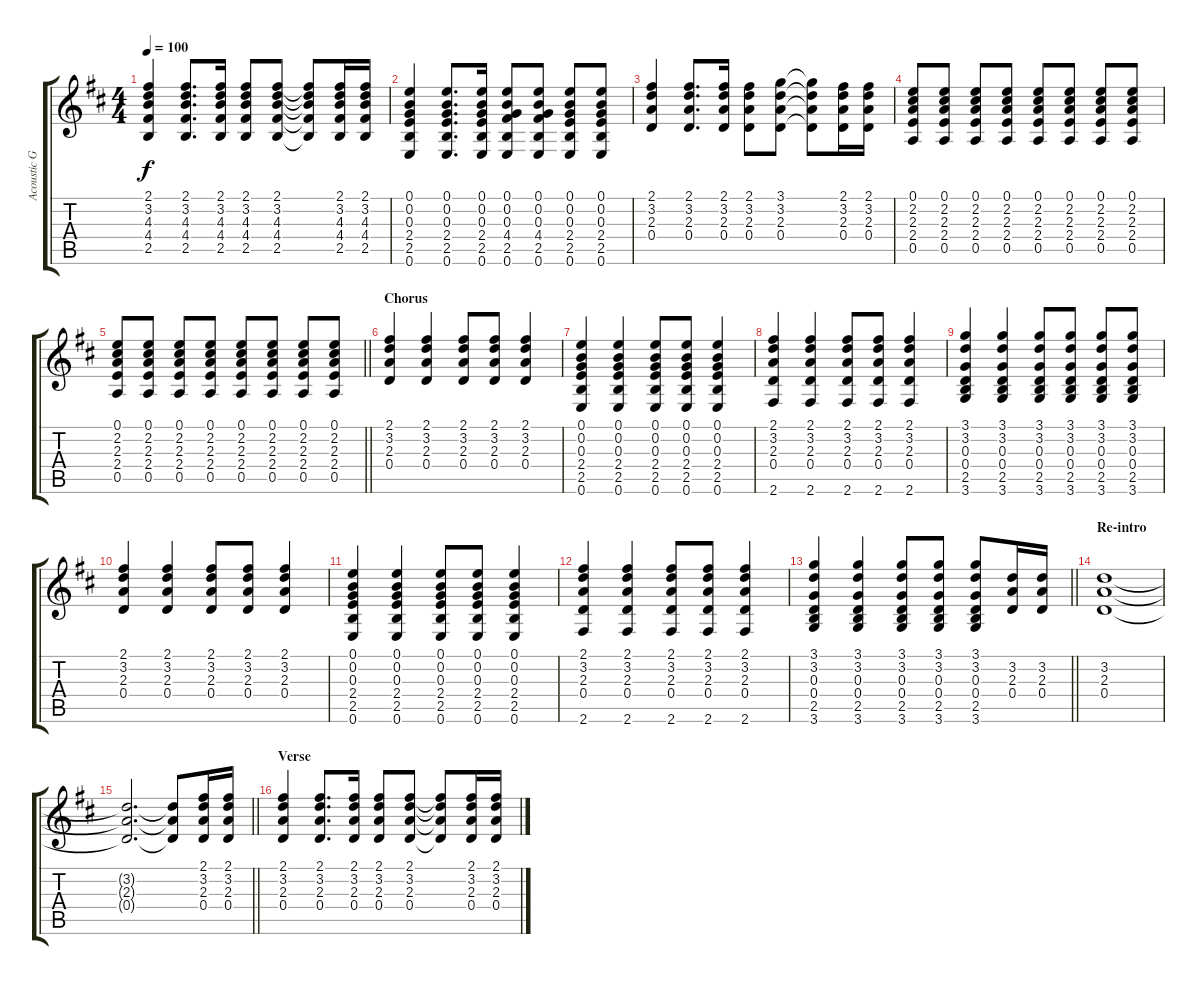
\track ("Acoustic Guitar" "Acoustic G") {instrument acousticguitarsteel bank 255}
\staff {score tabs}
\tuning (E4 B3 G3 D3 A2 E2) {hide}
\ts (4 4)
\tempo 100
\clef g2
\ks d
(2.1 3.2 4.3 4.4 2.5).4{dy f} (2.1 3.2 4.3 4.4 2.5).8{d} (2.1 3.2 4.3 4.4 2.5).16 (2.1 3.2 4.3 4.4 2.5).8 (2.1 3.2 4.3 4.4 2.5).8 (2.1{t} 3.2{t} 4.3{t} 4.4{t} 2.5{t}).8 (2.1 3.2 4.3 4.4 2.5).16 (2.1 3.2 4.3 4.4 2.5).16 |
(0.1 0.2 0.3 2.4 2.5 0.6).4 (0.1 0.2 0.3 2.4 2.5 0.6).8{d} (0.1 0.2 0.3 2.4 2.5 0.6).16 (0.1 0.2 0.3 4.4 2.5 0.6).8 (0.1 0.2 0.3 4.4 2.5 0.6).8 (0.1 0.2 0.3 2.4 2.5 0.6).8 (0.1 0.2 0.3 2.4 2.5 0.6).8 |
(2.1 3.2 2.3 0.4).4 (2.1 3.2 2.3 0.4).8{d} (2.1 3.2 2.3 0.4).16 (2.1 3.2 2.3 0.4).8 (3.1 3.2 2.3 0.4).8 (3.1{t} 3.2{t} 2.3{t} 0.4{t}).8 (2.1 3.2 2.3 0.4).16 (2.1 3.2 2.3 0.4).16 |
(0.1 2.2 2.3 2.4 0.5).8 (0.1 2.2 2.3 2.4 0.5).8 (0.1 2.2 2.3 2.4 0.5).8 (0.1 2.2 2.3 2.4 0.5).8 (0.1 2.2 2.3 2.4 0.5).8 (0.1 2.2 2.3 2.4 0.5).8 (0.1 2.2 2.3 2.4 0.5).8 (0.1 2.2 2.3 2.4 0.5).8 |
\barLineRight lightlight
(0.1 2.2 2.3 2.4 0.5).8 (0.1 2.2 2.3 2.4 0.5).8 (0.1 2.2 2.3 2.4 0.5).8 (0.1 2.2 2.3 2.4 0.5).8 (0.1 2.2 2.3 2.4 0.5).8 (0.1 2.2 2.3 2.4 0.5).8 (0.1 2.2 2.3 2.4 0.5).8 (0.1 2.2 2.3 2.4 0.5).8 |
\section ("" "Chorus")
(2.1 3.2 2.3 0.4).4 (2.1 3.2 2.3 0.4).4 (2.1 3.2 2.3 0.4).8 (2.1 3.2 2.3 0.4).8 (2.1 3.2 2.3 0.4).4 |
(0.1 0.2 0.3 2.4 2.5 0.6).4 (0.1 0.2 0.3 2.4 2.5 0.6).4 (0.1 0.2 0.3 2.4 2.5 0.6).8 (0.1 0.2 0.3 2.4 2.5 0.6).8 (0.1 0.2 0.3 2.4 2.5 0.6).4 |
(2.1 3.2 2.3 0.4 2.6).4 (2.1 3.2 2.3 0.4 2.6).4 (2.1 3.2 2.3 0.4 2.6).8 (2.1 3.2 2.3 0.4 2.6).8 (2.1 3.2 2.3 0.4 2.6).4 |
(3.1 3.2 0.3 0.4 2.5 3.6).4 (3.1 3.2 0.3 0.4 2.5 3.6).4 (3.1 3.2 0.3 0.4 2.5 3.6).8 (3.1 3.2 0.3 0.4 2.5 3.6).8 (3.1 3.2 0.3 0.4 2.5 3.6).8 (3.1 3.2 0.3 0.4 2.5 3.6).8 |
(2.1 3.2 2.3 0.4).4 (2.1 3.2 2.3 0.4).4 (2.1 3.2 2.3 0.4).8 (2.1 3.2 2.3 0.4).8 (2.1 3.2 2.3 0.4).4 |
(0.1 0.2 0.3 2.4 2.5 0.6).4 (0.1 0.2 0.3 2.4 2.5 0.6).4 (0.1 0.2 0.3 2.4 2.5 0.6).8 (0.1 0.2 0.3 2.4 2.5 0.6).8 (0.1 0.2 0.3 2.4 2.5 0.6).4 |
(2.1 3.2 2.3 0.4 2.6).4 (2.1 3.2 2.3 0.4 2.6).4 (2.1 3.2 2.3 0.4 2.6).8 (2.1 3.2 2.3 0.4 2.6).8 (2.1 3.2 2.3 0.4 2.6).4 |
\barLineRight lightlight
(3.1 3.2 0.3 0.4 2.5 3.6).4 (3.1 3.2 0.3 0.4 2.5 3.6).4 (3.1 3.2 0.3 0.4 2.5 3.6).8 (3.1 3.2 0.3 0.4 2.5 3.6).8 (3.1 3.2 0.3 0.4 2.5 3.6).8 (3.2 2.3 0.4).16 (3.2 2.3 0.4).16 |
\section ("" "Re-intro")
(3.2 2.3 0.4).1 |
\barLineRight lightlight
(3.2{t} 2.3{t} 0.4{t}).2{d} (3.2{t} 2.3{t} 0.4{t}).8 (2.1 3.2 2.3 0.4).16 (2.1 3.2 2.3 0.4).16 |
\section ("" "Verse")
(2.1 3.2 2.3 0.4).4 (2.1 3.2 2.3 0.4).8{d} (2.1 3.2 2.3 0.4).16 (2.1 3.2 2.3 0.4).8 (2.1 3.2 2.3 0.4).8 (2.1{t} 3.2{t} 2.3{t} 0.4{t}).8 (2.1 3.2 2.3 0.4).16 (2.1 3.2 2.3 0.4).16
